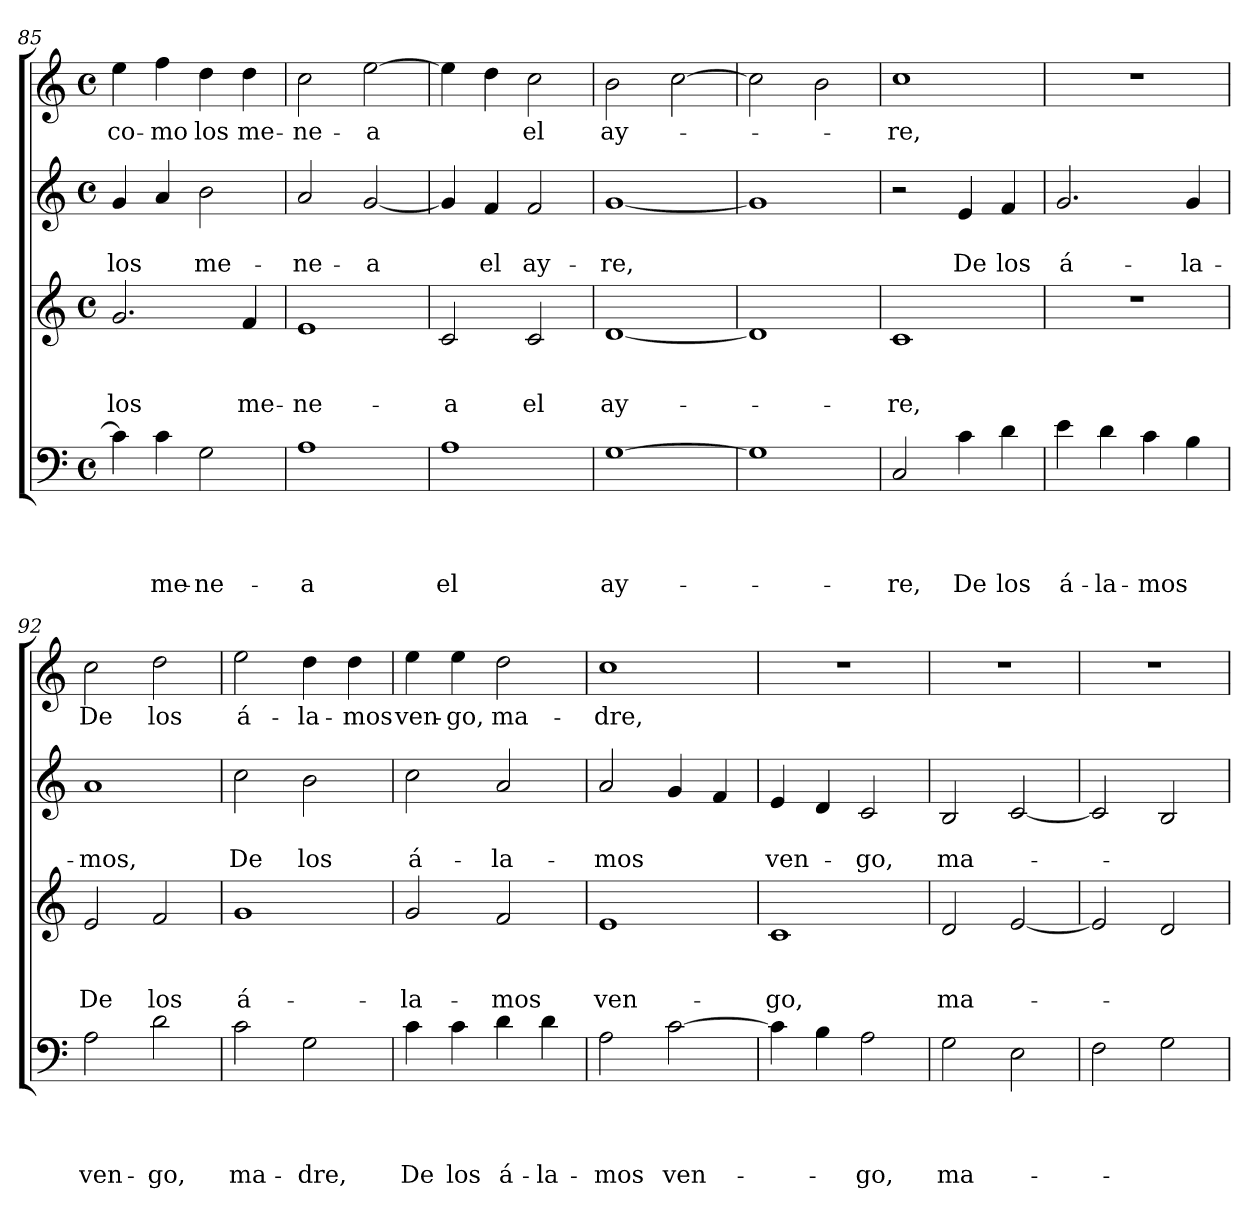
**kern	**text	**text	**text	**text	**kern	**text	**text	**text	**kern	**text	**text	**kern	**text
*part4	*part4	*part4	*part4	*part4	*part3	*part3	*part3	*part3	*part2	*part2	*part2	*part1	*part1
*staff4	*staff4	*staff4	*staff4	*staff4	*staff3	*staff3	*staff3	*staff3	*staff2	*staff2	*staff2	*staff1	*staff1
*clefF4	*	*	*	*	*clefG2	*	*	*	*clefG2	*	*	*clefG2	*
*k[]	*	*	*	*	*k[]	*	*	*	*k[]	*	*	*k[]	*
*C:	*	*	*	*	*C:	*	*	*	*C:	*	*	*C:	*
*M4/4	*	*	*	*	*M4/4	*	*	*	*M4/4	*	*	*M4/4	*
*met(c)	*	*	*	*	*met(c)	*	*	*	*met(c)	*	*	*met(c)	*
=85	=85	=85	=85	=85	=85	=85	=85	=85	=85	=85	=85	=85	=85
!	!	!	!	!	!	!	!	!LO:LY:b	!	!	!LO:LY:b	!	!LO:LY:b
4c\]	.	.	.	.	2.g/	.	.	los	4g/	.	los	4ee\	co-
!	!	!	!	!LO:LY:b	!	!	!	!	!	!	!	!	!LO:LY:b
4c\	.	.	.	me-	.	.	.	.	4a/	.	.	4ff\	-mo
!	!	!	!	!LO:LY:b	!	!	!	!	!	!	!LO:LY:b	!	!LO:LY:b
2G\	.	.	.	-ne-	.	.	.	.	2b\	.	me-	4dd\	los
!	!	!	!	!	!	!	!	!LO:LY:b	!	!	!	!	!LO:LY:b
.	.	.	.	.	4f/	.	.	me-	.	.	.	4dd\	me-
=86	=86	=86	=86	=86	=86	=86	=86	=86	=86	=86	=86	=86	=86
!	!	!	!	!LO:LY:b	!	!	!	!LO:LY:b	!	!	!LO:LY:b	!	!LO:LY:b
1A	.	.	.	-a	1e	.	.	-ne-	2a/	.	-ne-	2cc\	-ne-
!	!	!	!	!	!	!	!	!	!	!	!LO:LY:b	!	!LO:LY:b
.	.	.	.	.	.	.	.	.	[<2g/	.	-a	[>2ee\	-a
=87	=87	=87	=87	=87	=87	=87	=87	=87	=87	=87	=87	=87	=87
!	!	!	!	!LO:LY:b	!	!	!	!LO:LY:b	!	!	!	!	!
1A	.	.	.	el	2c/	.	.	-a	4g/]	.	.	4ee\]	.
!	!	!	!	!	!	!	!	!	!	!	!LO:LY:b	!	!
.	.	.	.	.	.	.	.	.	4f/	.	el	4dd\	.
!	!	!	!	!	!	!	!	!LO:LY:b	!	!	!LO:LY:b	!	!LO:LY:b
.	.	.	.	.	2c/	.	.	el	2f/	.	ay-	2cc\	el
!!LO:PB:g=z
=88	=88	=88	=88	=88	=88	=88	=88	=88	=88	=88	=88	=88	=88
!	!	!	!	!LO:LY:b	!	!	!	!LO:LY:b	!	!	!LO:LY:b	!	!LO:LY:b
[>1G	.	.	.	ay-	[<1d	.	.	ay-	[<1g	.	-re,	2b\	ay-
.	.	.	.	.	.	.	.	.	.	.	.	[>2cc\	.
=89	=89	=89	=89	=89	=89	=89	=89	=89	=89	=89	=89	=89	=89
1G]	.	.	.	.	1d]	.	.	.	1g]	.	.	2cc\]	.
.	.	.	.	.	.	.	.	.	.	.	.	2b\	.
=90	=90	=90	=90	=90	=90	=90	=90	=90	=90	=90	=90	=90	=90
!	!	!	!	!LO:LY:b	!	!	!	!LO:LY:b	!	!	!	!	!LO:LY:b
2C/	.	.	.	-re,	1c	.	.	-re,	2r	.	.	1cc	-re,
!	!	!	!	!LO:LY:b	!	!	!	!	!	!	!LO:LY:b	!	!
4c\	.	.	.	De	.	.	.	.	4e/	.	De	.	.
!	!	!	!	!LO:LY:b	!	!	!	!	!	!	!LO:LY:b	!	!
4d\	.	.	.	los	.	.	.	.	4f/	.	los	.	.
=91	=91	=91	=91	=91	=91	=91	=91	=91	=91	=91	=91	=91	=91
!	!	!	!	!LO:LY:b	!	!	!	!	!	!	!LO:LY:b	!	!
4e\	.	.	.	á-	1r	.	.	.	2.g/	.	á-	1r	.
!	!	!	!	!LO:LY:b	!	!	!	!	!	!	!	!	!
4d\	.	.	.	-la-	.	.	.	.	.	.	.	.	.
!	!	!	!	!LO:LY:b	!	!	!	!	!	!	!	!	!
4c\	.	.	.	-mos	.	.	.	.	.	.	.	.	.
!	!	!	!	!	!	!	!	!	!	!	!LO:LY:b	!	!
4B\	.	.	.	.	.	.	.	.	4g/	.	-la-	.	.
=92	=92	=92	=92	=92	=92	=92	=92	=92	=92	=92	=92	=92	=92
!	!	!	!	!LO:LY:b	!	!	!	!LO:LY:b	!	!	!LO:LY:b	!	!LO:LY:b
2A\	.	.	.	ven-	2e/	.	.	De	1a	.	-mos,	2cc\	De
!	!	!	!	!LO:LY:b	!	!	!	!LO:LY:b	!	!	!	!	!LO:LY:b
2d\	.	.	.	-go,	2f/	.	.	los	.	.	.	2dd\	los
=93	=93	=93	=93	=93	=93	=93	=93	=93	=93	=93	=93	=93	=93
!	!	!	!	!LO:LY:b	!	!	!	!LO:LY:b	!	!	!LO:LY:b	!	!LO:LY:b
2c\	.	.	.	ma-	1g	.	.	á-	2cc\	.	De	2ee\	á-
!	!	!	!	!LO:LY:b	!	!	!	!	!	!	!LO:LY:b	!	!LO:LY:b
2G\	.	.	.	-dre,	.	.	.	.	2b\	.	los	4dd\	-la-
!	!	!	!	!	!	!	!	!	!	!	!	!	!LO:LY:b
.	.	.	.	.	.	.	.	.	.	.	.	4dd\	-mos
=94	=94	=94	=94	=94	=94	=94	=94	=94	=94	=94	=94	=94	=94
!	!	!	!	!LO:LY:b	!	!	!	!LO:LY:b	!	!	!LO:LY:b	!	!LO:LY:b
4c\	.	.	.	De	2g/	.	.	-la-	2cc\	.	á-	4ee\	ven-
!	!	!	!	!LO:LY:b	!	!	!	!	!	!	!	!	!LO:LY:b
4c\	.	.	.	los	.	.	.	.	.	.	.	4ee\	-go,
!	!	!	!	!LO:LY:b	!	!	!	!LO:LY:b	!	!	!LO:LY:b	!	!LO:LY:b
4d\	.	.	.	á-	2f/	.	.	-mos	2a/	.	-la-	2dd\	ma-
!	!	!	!	!LO:LY:b	!	!	!	!	!	!	!	!	!
4d\	.	.	.	-la-	.	.	.	.	.	.	.	.	.
=95	=95	=95	=95	=95	=95	=95	=95	=95	=95	=95	=95	=95	=95
!	!	!	!	!LO:LY:b	!	!	!	!LO:LY:b	!	!	!LO:LY:b	!	!LO:LY:b
2A\	.	.	.	-mos	1e	.	.	ven-	2a/	.	-mos	1cc	-dre,
!	!	!	!	!LO:LY:b	!	!	!	!	!	!	!	!	!
[>2c\	.	.	.	ven-	.	.	.	.	4g/	.	.	.	.
.	.	.	.	.	.	.	.	.	4f/	.	.	.	.
!!LO:PB:g=z
=96	=96	=96	=96	=96	=96	=96	=96	=96	=96	=96	=96	=96	=96
!	!	!	!	!	!	!	!	!LO:LY:b	!	!	!LO:LY:b	!	!
4c\]	.	.	.	.	1c	.	.	-go,	4e/	.	ven-	1r	.
4B\	.	.	.	.	.	.	.	.	4d/	.	.	.	.
!	!	!	!	!LO:LY:b	!	!	!	!	!	!	!LO:LY:b	!	!
2A\	.	.	.	-go,	.	.	.	.	2c/	.	-go,	.	.
=97	=97	=97	=97	=97	=97	=97	=97	=97	=97	=97	=97	=97	=97
!	!	!	!	!LO:LY:b	!	!	!	!LO:LY:b	!	!	!LO:LY:b	!	!
2G\	.	.	.	ma-	2d/	.	.	ma-	2B/	.	ma-	1r	.
2E\	.	.	.	.	[<2e/	.	.	.	[<2c/	.	.	.	.
=98	=98	=98	=98	=98	=98	=98	=98	=98	=98	=98	=98	=98	=98
2F\	.	.	.	.	2e/]	.	.	.	2c/]	.	.	1r	.
2G\	.	.	.	.	2d/	.	.	.	2B/	.	.	.	.
=	=	=	=	=	=	=	=	=	=	=	=	=	=
*-	*-	*-	*-	*-	*-	*-	*-	*-	*-	*-	*-	*-	*-
